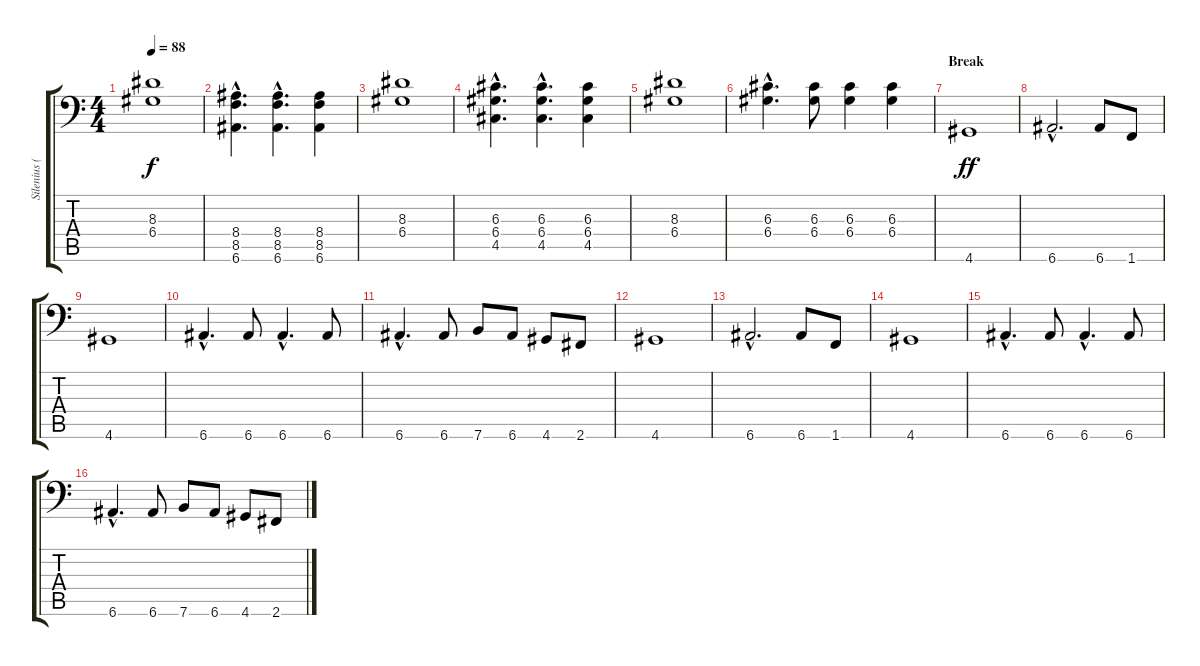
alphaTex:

\track ("Silenius (KeybLow)" "Silenius (") {instrument contrabass}
\staff {score tabs}
\tuning (E3 B2 G2 D2 A1 E1) {hide}
\ts (4 4)
\tempo 88
\clef f4
\ks c
(8.3 6.4).1{dy f} |
(8.4{hac} 8.5{hac} 6.6{hac}).4{d} (8.4{hac} 8.5{hac} 6.6{hac}).4{d} (8.4 8.5 6.6).4 |
(8.3 6.4).1 |
(6.3{hac} 6.4{hac} 4.5{hac}).4{d} (6.3{hac} 6.4{hac} 4.5{hac}).4{d} (6.3 6.4 4.5).4 |
(8.3 6.4).1 |
(6.3{hac} 6.4{hac}).4{d} (6.3 6.4).8 (6.3 6.4).4 (6.3 6.4).4 |
\section ("" "Break")
4.6.1{dy ff} |
6.6{hac}.2{d} 6.6.8 1.6.8 |
4.6.1 |
6.6{hac}.4{d} 6.6.8 6.6{hac}.4{d} 6.6.8 |
6.6{hac}.4{d} 6.6.8 7.6.8 6.6.8 4.6.8 2.6.8 |
4.6.1 |
6.6{hac}.2{d} 6.6.8 1.6.8 |
4.6.1 |
6.6{hac}.4{d} 6.6.8 6.6{hac}.4{d} 6.6.8 |
6.6{hac}.4{d} 6.6.8 7.6.8 6.6.8 4.6.8 2.6.8
